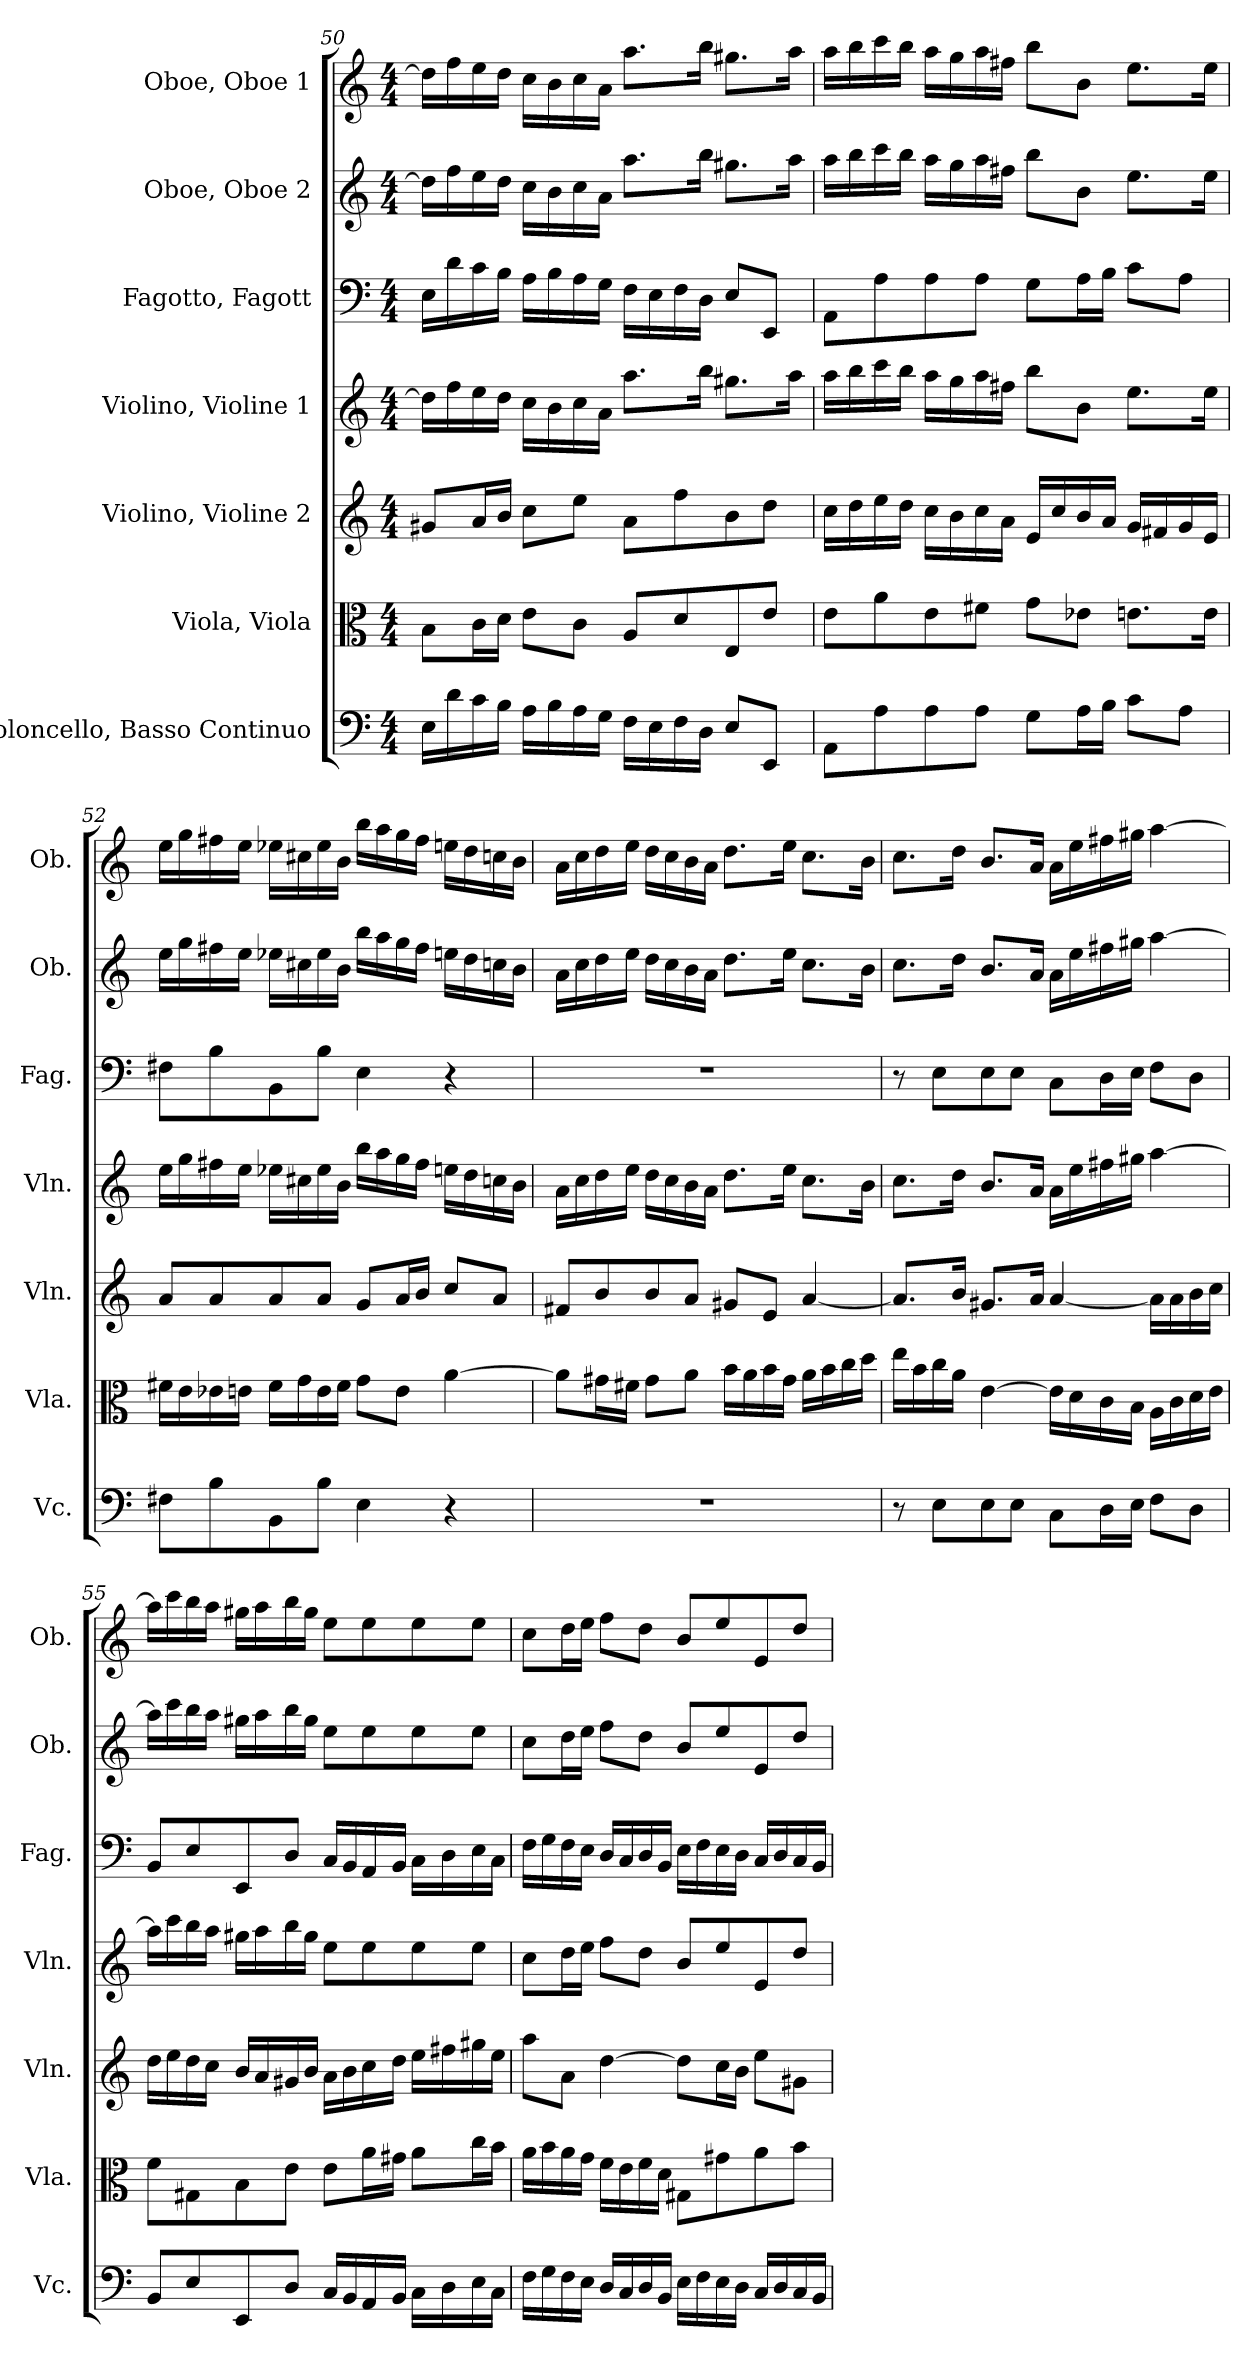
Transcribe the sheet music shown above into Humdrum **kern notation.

**kern	**kern	**kern	**kern	**kern	**kern	**kern
*part7	*part6	*part5	*part4	*part3	*part2	*part1
*staff7	*staff6	*staff5	*staff4	*staff3	*staff2	*staff1
*I"Violoncello, Basso Continuo	*I"Viola, Viola	*I"Violino, Violine 2	*I"Violino, Violine 1	*I"Fagotto, Fagott	*I"Oboe, Oboe 2	*I"Oboe, Oboe 1
*I'Vc.	*I'Vla.	*I'Vln.	*I'Vln.	*I'Fag.	*I'Ob.	*I'Ob.
*clefF4	*clefC3	*clefG2	*clefG2	*clefF4	*clefG2	*clefG2
*k[]	*k[]	*k[]	*k[]	*k[]	*k[]	*k[]
*M4/4	*M4/4	*M4/4	*M4/4	*M4/4	*M4/4	*M4/4
=50	=50	=50	=50	=50	=50	=50
16E\LL	8B\L	8g#X/L	16dd\LL]	16E\LL	16dd\LL]	16dd\LL]
16d\	.	.	16ff\	16d\	16ff\	16ff\
16c\	16c\L	16a/L	16ee\	16c\	16ee\	16ee\
16B\JJ	16d\JJ	16b/JJ	16dd\JJ	16B\JJ	16dd\JJ	16dd\JJ
16A\LL	8e\L	8cc\L	16cc\LL	16A\LL	16cc\LL	16cc\LL
16B\	.	.	16b\	16B\	16b\	16b\
16A\	8c\J	8ee\J	16cc\	16A\	16cc\	16cc\
16G\JJ	.	.	16a\JJ	16G\JJ	16a\JJ	16a\JJ
16F\LL	8A/L	8a\L	8.aa\L	16F\LL	8.aa\L	8.aa\L
16E\	.	.	.	16E\	.	.
16F\	8d/	8ff\	.	16F\	.	.
16D\JJ	.	.	16bb\Jk	16D\JJ	16bb\Jk	16bb\Jk
8E/L	8E/	8b\	8.gg#X\L	8E/L	8.gg#X\L	8.gg#X\L
8EE/J	8e/J	8dd\J	.	8EE/J	.	.
.	.	.	16aa\Jk	.	16aa\Jk	16aa\Jk
!!LO:PB:g=z
=51	=51	=51	=51	=51	=51	=51
8AA\L	8e\L	16cc\LL	16aa\LL	8AA\L	16aa\LL	16aa\LL
.	.	16dd\	16bb\	.	16bb\	16bb\
8A\	8a\	16ee\	16ccc\	8A\	16ccc\	16ccc\
.	.	16dd\JJ	16bb\JJ	.	16bb\JJ	16bb\JJ
8A\	8e\	16cc\LL	16aa\LL	8A\	16aa\LL	16aa\LL
.	.	16b\	16gg\	.	16gg\	16gg\
8A\J	8f#X\J	16cc\	16aa\	8A\J	16aa\	16aa\
.	.	16a\JJ	16ff#X\JJ	.	16ff#X\JJ	16ff#X\JJ
8G\L	8g\L	16e/LL	8bb\L	8G\L	8bb\L	8bb\L
.	.	16cc/	.	.	.	.
16A\L	8e-X\J	16b/	8b\J	16A\L	8b\J	8b\J
16B\JJ	.	16a/JJ	.	16B\JJ	.	.
8c\L	8.en\L	16g/LL	8.ee\L	8c\L	8.ee\L	8.ee\L
.	.	16f#X/	.	.	.	.
8A\J	.	16g/	.	8A\J	.	.
.	16e\Jk	16e/JJ	16ee\Jk	.	16ee\Jk	16ee\Jk
=52	=52	=52	=52	=52	=52	=52
8F#X\L	16f#X\LL	8a/L	16ee\LL	8F#X\L	16ee\LL	16ee\LL
.	16e\	.	16gg\	.	16gg\	16gg\
8B\	16e-X\	8a/	16ff#X\	8B\	16ff#X\	16ff#X\
.	16en\JJ	.	16ee\JJ	.	16ee\JJ	16ee\JJ
8BB\	16f#\LL	8a/	16ee-X\LL	8BB\	16ee-X\LL	16ee-X\LL
.	16g\	.	16cc#X\	.	16cc#X\	16cc#X\
8B\J	16e\	8a/J	16ee-\	8B\J	16ee-\	16ee-\
.	16f#\JJ	.	16b\JJ	.	16b\JJ	16b\JJ
4E\	8g\L	8g/L	16bb\LL	4E\	16bb\LL	16bb\LL
.	.	.	16aa\	.	16aa\	16aa\
.	8e\J	16a/L	16gg\	.	16gg\	16gg\
.	.	16b/JJ	16ff#\JJ	.	16ff#\JJ	16ff#\JJ
4r	[4a\	8cc/L	16een\LL	4r	16een\LL	16een\LL
.	.	.	16dd\	.	16dd\	16dd\
.	.	8a/J	16ccn\	.	16ccn\	16ccn\
.	.	.	16b\JJ	.	16b\JJ	16b\JJ
!!LO:PB:g=z
=53	=53	=53	=53	=53	=53	=53
1r	8a\L]	8f#X/L	16a\LL	1r	16a\LL	16a\LL
.	.	.	16cc\	.	16cc\	16cc\
.	16g#X\L	8b/	16dd\	.	16dd\	16dd\
.	16f#X\JJ	.	16ee\JJ	.	16ee\JJ	16ee\JJ
.	8g#\L	8b/	16dd\LL	.	16dd\LL	16dd\LL
.	.	.	16cc\	.	16cc\	16cc\
.	8a\J	8a/J	16b\	.	16b\	16b\
.	.	.	16a\JJ	.	16a\JJ	16a\JJ
.	16b\LL	8g#X/L	8.dd\L	.	8.dd\L	8.dd\L
.	16a\	.	.	.	.	.
.	16b\	8e/J	.	.	.	.
.	16g#\JJ	.	16ee\Jk	.	16ee\Jk	16ee\Jk
.	16a\LL	[4a/	8.cc\L	.	8.cc\L	8.cc\L
.	16b\	.	.	.	.	.
.	16cc\	.	.	.	.	.
.	16dd\JJ	.	16b\Jk	.	16b\Jk	16b\Jk
=54	=54	=54	=54	=54	=54	=54
8r	16ee\LL	8.a/L]	8.cc\L	8r	8.cc\L	8.cc\L
.	16b\	.	.	.	.	.
8E\L	16cc\	.	.	8E\L	.	.
.	16a\JJ	16b/Jk	16dd\Jk	.	16dd\Jk	16dd\Jk
8E\	[4e\	8.g#X/L	8.b/L	8E\	8.b/L	8.b/L
8E\J	.	.	.	8E\J	.	.
.	.	16a/Jk	16a/Jk	.	16a/Jk	16a/Jk
8C\L	16e\LL]	[4a/	16a\LL	8C\L	16a\LL	16a\LL
.	16d\	.	16ee\	.	16ee\	16ee\
16D\L	16c\	.	16ff#X\	16D\L	16ff#X\	16ff#X\
16E\JJ	16B\JJ	.	16gg#X\JJ	16E\JJ	16gg#X\JJ	16gg#X\JJ
8F\L	16A\LL	16a\LL]	[4aa\	8F\L	[4aa\	[4aa\
.	16c\	16a\	.	.	.	.
8D\J	16d\	16b\	.	8D\J	.	.
.	16e\JJ	16cc\JJ	.	.	.	.
!!LO:PB:g=z
=55	=55	=55	=55	=55	=55	=55
8BB/L	8f\L	16dd\LL	16aa\LL]	8BB/L	16aa\LL]	16aa\LL]
.	.	16ee\	16ccc\	.	16ccc\	16ccc\
8E/	8G#X\	16dd\	16bb\	8E/	16bb\	16bb\
.	.	16cc\JJ	16aa\JJ	.	16aa\JJ	16aa\JJ
8EE/	8B\	16b/LL	16gg#X\LL	8EE/	16gg#X\LL	16gg#X\LL
.	.	16a/	16aa\	.	16aa\	16aa\
8D/J	8e\J	16g#X/	16bb\	8D/J	16bb\	16bb\
.	.	16b/JJ	16gg#\JJ	.	16gg#\JJ	16gg#\JJ
16C/LL	8e\L	16a\LL	8ee\L	16C/LL	8ee\L	8ee\L
16BB/	.	16b\	.	16BB/	.	.
16AA/	16a\L	16cc\	8ee\	16AA/	8ee\	8ee\
16BB/JJ	16g#X\JJ	16dd\JJ	.	16BB/JJ	.	.
16C\LL	8a\L	16ee\LL	8ee\	16C\LL	8ee\	8ee\
16D\	.	16ff#X\	.	16D\	.	.
16E\	16cc\L	16gg#X\	8ee\J	16E\	8ee\J	8ee\J
16C\JJ	16b\JJ	16ee\JJ	.	16C\JJ	.	.
=56	=56	=56	=56	=56	=56	=56
16F\LL	16a\LL	8aa\L	8cc\L	16F\LL	8cc\L	8cc\L
16G\	16b\	.	.	16G\	.	.
16F\	16a\	8a\J	16dd\L	16F\	16dd\L	16dd\L
16E\JJ	16g\JJ	.	16ee\JJ	16E\JJ	16ee\JJ	16ee\JJ
16D/LL	16f\LL	[4dd\	8ff\L	16D/LL	8ff\L	8ff\L
16C/	16e\	.	.	16C/	.	.
16D/	16f\	.	8dd\J	16D/	8dd\J	8dd\J
16BB/JJ	16d\JJ	.	.	16BB/JJ	.	.
16E\LL	8G#X\L	8dd\L]	8b/L	16E\LL	8b/L	8b/L
16F\	.	.	.	16F\	.	.
16E\	8g#X\	16cc\L	8ee/	16E\	8ee/	8ee/
16D\JJ	.	16b\JJ	.	16D\JJ	.	.
16C/LL	8a\	8ee\L	8e/	16C/LL	8e/	8e/
16D/	.	.	.	16D/	.	.
16C/	8b\J	8g#X\J	8dd/J	16C/	8dd/J	8dd/J
16BB/JJ	.	.	.	16BB/JJ	.	.
=	=	=	=	=	=	=
*-	*-	*-	*-	*-	*-	*-
